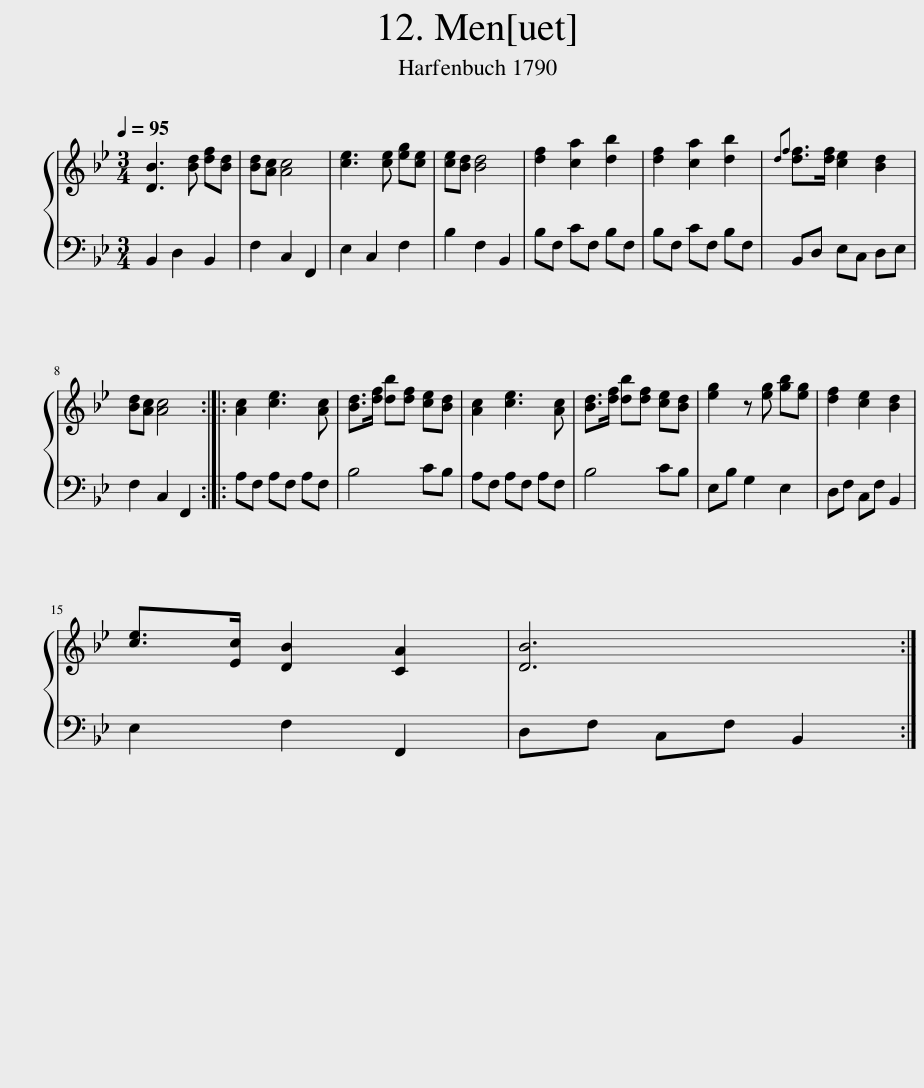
X:1
%%score { 1 | 2 }
L:1/8
Q:1/4=95
M:3/4
I:linebreak $
K:Bb
V:1 treble
V:2 bass
V:1
 [DB]3 [Bd] [df][Bd] | [Bd][Ac] [Ac]4 | [ce]3 [ce] [eg][ce] | [ce][Bd] [Bd]4 | [df]2 [ca]2 [db]2 | %5
 [df]2 [ca]2 [db]2 |{df} [df]>[df] [ce]2 [Bd]2 |$ [Bd][Ac] [Ac]4 :: [Ac]2 [ce]3 [Ac] | [Bd]>[df] [db][df] [ce][Bd] | %10
 [Ac]2 [ce]3 [Ac] | [Bd]>[df] [db][df] [ce][Bd] | [eg]2 z [eg] [gb][eg] | [df]2 [ce]2 [Bd]2 |$ [ce]>[Ec] [DB]2 [CA]2 | %15
 [DB]6 :| %16
V:2
 B,,2 D,2 B,,2 | F,2 C,2 F,,2 | E,2 C,2 F,2 | B,2 F,2 B,,2 | B,F, CF, B,F, | %5
 B,F, CF, B,F, | B,,D, E,C, D,E, |$ F,2 C,2 F,,2 :: A,F, A,F, A,F, | B,4 CB, | %10
 A,F, A,F, A,F, | B,4 CB, | E,B, G,2 E,2 | D,F, C,F, B,,2 |$ E,2 F,2 F,,2 | %15
 D,F, C,F, B,,2 :| %16
